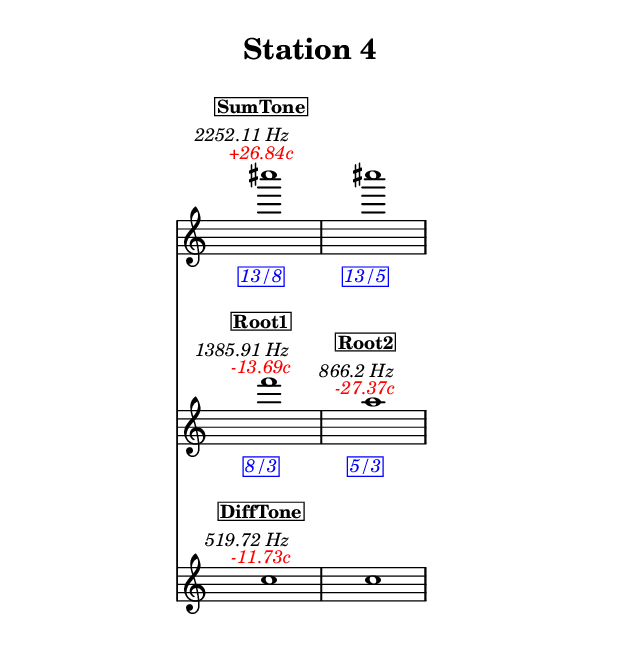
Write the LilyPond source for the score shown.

\version "2.20.0"
\language "english"

#(set-default-paper-size "a6" 'portrait)
#(set-global-staff-size 16)

\header {
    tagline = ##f
    title = \markup {
        \pad-around
            #3
            "Station 4"
        }
}

\layout {
    indent = #25
}

\paper {
    systems-per-page = 1
}

\score {
    \new Score
    <<
        \new Staff
        \with
        {
            \remove Time_signature_engraver
        }
        {
            \clef "treble"
            cs''''1
            - \tweak color #red
            ^ \markup {
                \halign
                    #0
                    \italic
                        {
                            +26.84c
                        }
                }
            ^ \markup {
                \halign
                    #1
                    \italic
                        {
                            2252.11
                            Hz
                        }
                }
            ^ \markup {
                \pad-around
                    #1
                    \box
                        \vcenter
                            \halign
                                #0
                                \bold
                                    {
                                        SumTone
                                    }
                }
            - \tweak color #blue
            _ \markup {
                \pad-around
                    #1
                    \box
                        \halign
                            #0
                            \italic
                                {
                                    13/8
                                }
                }
            \override Score.NonMusicalPaperColumn.padding = #5
            \clef "treble"
            cs''''1
            - \tweak color #blue
            _ \markup {
                \pad-around
                    #1
                    \box
                        \halign
                            #0
                            \italic
                                {
                                    13/5
                                }
                }
        }
        \new Staff
        \with
        {
            \remove Time_signature_engraver
        }
        {
            \clef "treble"
            f'''1
            - \tweak color #red
            ^ \markup {
                \halign
                    #0
                    \italic
                        {
                            -13.69c
                        }
                }
            ^ \markup {
                \halign
                    #1
                    \italic
                        {
                            1385.91
                            Hz
                        }
                }
            ^ \markup {
                \pad-around
                    #1
                    \box
                        \vcenter
                            \halign
                                #0
                                \bold
                                    {
                                        Root1
                                    }
                }
            - \tweak color #blue
            _ \markup {
                \pad-around
                    #1
                    \box
                        \halign
                            #0
                            \italic
                                {
                                    8/3
                                }
                }
            \clef "treble"
            a''1
            - \tweak color #red
            ^ \markup {
                \halign
                    #0
                    \italic
                        {
                            -27.37c
                        }
                }
            ^ \markup {
                \halign
                    #1
                    \italic
                        {
                            866.2
                            Hz
                        }
                }
            ^ \markup {
                \pad-around
                    #1
                    \box
                        \vcenter
                            \halign
                                #0
                                \bold
                                    {
                                        Root2
                                    }
                }
            - \tweak color #blue
            _ \markup {
                \pad-around
                    #1
                    \box
                        \halign
                            #0
                            \italic
                                {
                                    5/3
                                }
                }
        }
        \new Staff
        \with
        {
            \remove Time_signature_engraver
        }
        {
            \clef "treble"
            c''1
            - \tweak color #red
            ^ \markup {
                \halign
                    #0
                    \italic
                        {
                            -11.73c
                        }
                }
            ^ \markup {
                \halign
                    #1
                    \italic
                        {
                            519.72
                            Hz
                        }
                }
            ^ \markup {
                \pad-around
                    #1
                    \box
                        \vcenter
                            \halign
                                #0
                                \bold
                                    {
                                        DiffTone
                                    }
                }
            \clef "treble"
            c''1
        }
    >>
}